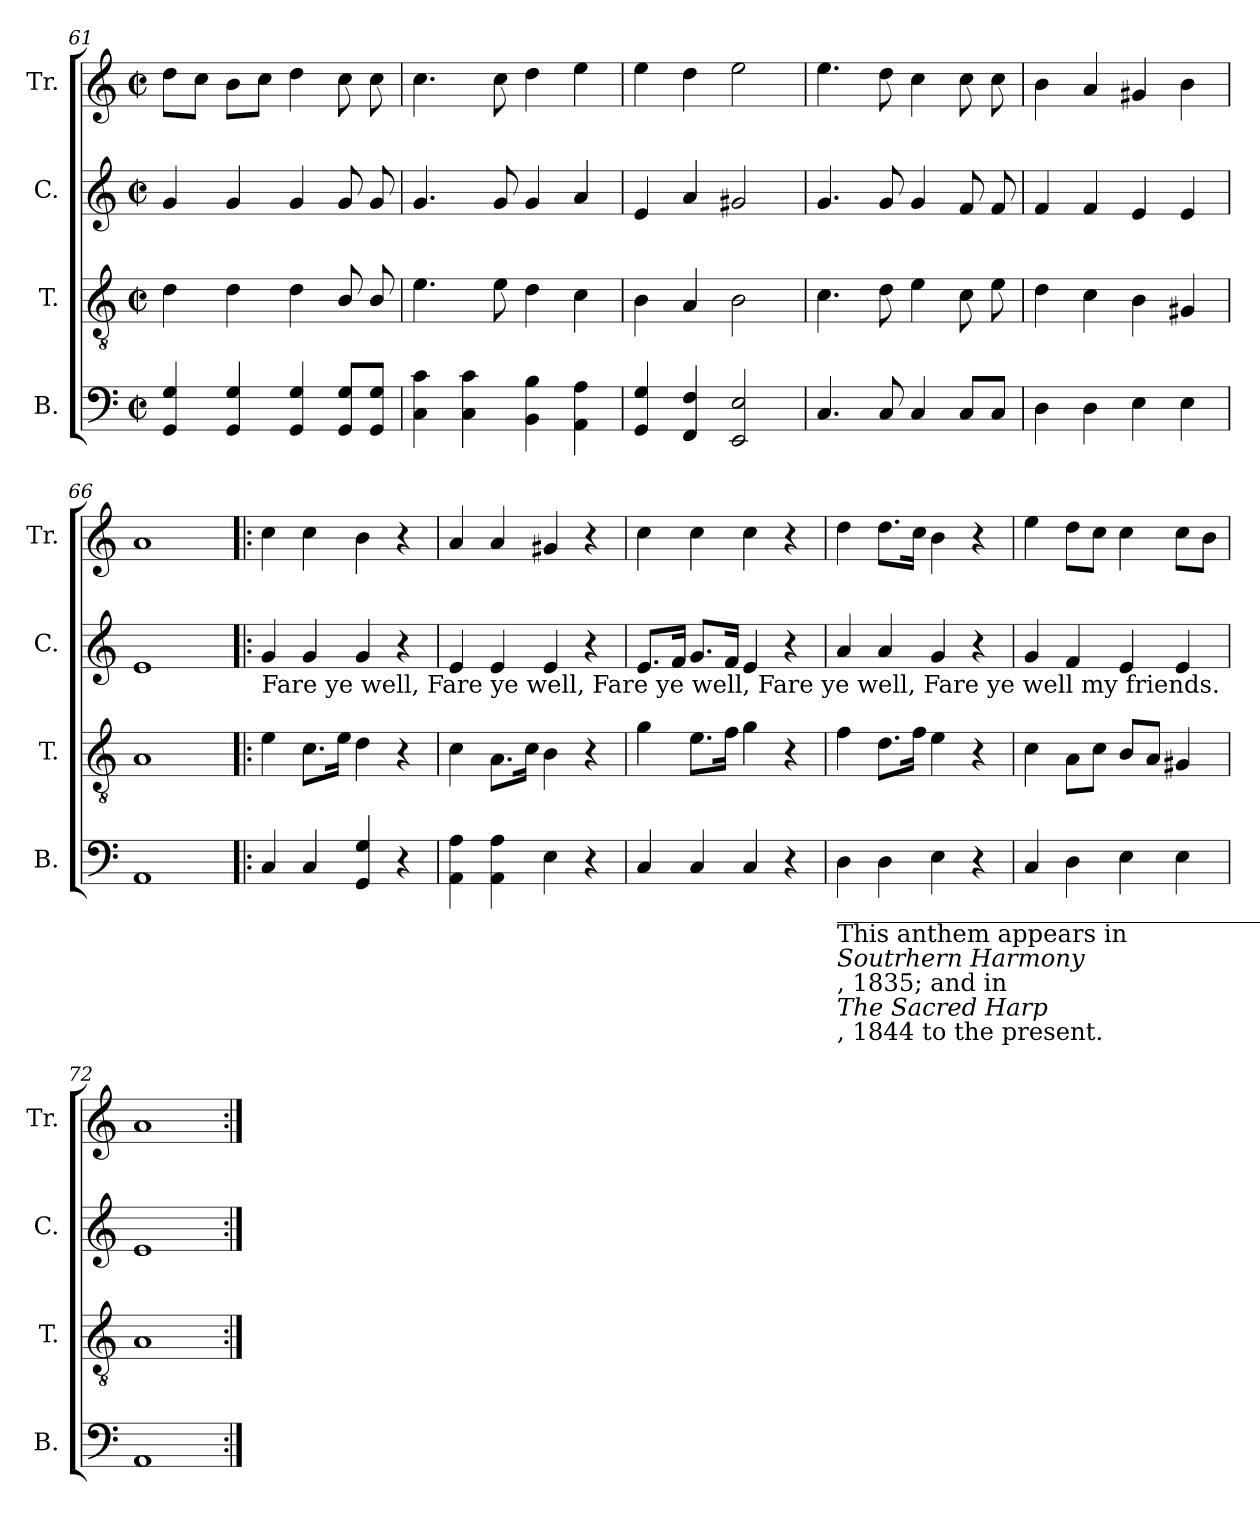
**kern	**kern	**kern	**kern
*part4	*part3	*part2	*part1
*staff4	*staff3	*staff2	*staff1
*I"B.	*I"T.	*I"C.	*I"Tr.
*I'B.	*I'T.	*I'C.	*I'Tr.
*clefF4	*clefGv2	*clefG2	*clefG2
*k[]	*k[]	*k[]	*k[]
*M2/2	*M2/2	*M2/2	*M2/2
*met(c|)	*met(c|)	*met(c|)	*met(c|)
=61	=61	=61	=61
4GG/ 4G/	4d\	4g/	8dd\L
.	.	.	8cc\J
4GG/ 4G/	4d\	4g/	8b\L
.	.	.	8cc\J
4GG/ 4G/	4d\	4g/	4dd\
8GG/ 8G/L	8B/	8g/	8cc\
8GG/ 8G/J	8B/	8g/	8cc\
=62	=62	=62	=62
4C\ 4c\	4.e\	4.g/	4.cc\
4C\ 4c\	.	.	.
.	8e\	8g/	8cc\
4BB\ 4B\	4d\	4g/	4dd\
4AA\ 4A\	4c\	4a/	4ee\
=63	=63	=63	=63
4GG/ 4G/	4B\	4e/	4ee\
4FF/ 4F/	4A/	4a/	4dd\
2EE/ 2E/	2B\	2g#X/	2ee\
=64	=64	=64	=64
4.C/	4.c\	4.g/	4.ee\
8C/	8d\	8g/	8dd\
4C/	4e\	4g/	4cc\
8C/L	8c\	8f/	8cc\
8C/J	8e\	8f/	8cc\
=65	=65	=65	=65
4D\	4d\	4f/	4b\
4D\	4c\	4f/	4a/
4E\	4B\	4e/	4g#X/
4E\	4G#X/	4e/	4b\
=66	=66	=66	=66
1AA	1A	1e	1a
!!LO:LB:g=z
=67!|:	=67!|:	=67!|:	=67!|:
!	!	!LO:TX:b:t=Fare  ye   well,         Fare   ye   well,          Fare    ye     well,          Fare   ye   well,         Fare   ye    well        my     friends.	!
4C/	4e\	4g/	4cc\
4C/	8.c\L	4g/	4cc\
.	16e\Jk	.	.
4GG/ 4G/	4d\	4g/	4b\
4r	4r	4r	4r
=68	=68	=68	=68
4AA\ 4A\	4c\	4e/	4a/
4AA\ 4A\	8.A\L	4e/	4a/
.	16c\Jk	.	.
4E\	4B\	4e/	4g#X/
4r	4r	4r	4r
=69	=69	=69	=69
4C/	4g\	8.e/L	4cc\
.	.	16f/Jk	.
4C/	8.e\L	8.g/L	4cc\
.	16f\Jk	16f/Jk	.
4C/	4g\	4e/	4cc\
4r	4r	4r	4r
=70	=70	=70	=70
!LO:TX:b:t=________________________________________________________	!	!	!
!LO:TX:b:t=This anthem appears in	!	!	!
!LO:TX:b:i:t=Soutrhern Harmony	!	!	!
!LO:TX:b:t=, 1835; and in	!	!	!
!LO:TX:b:i:t=The Sacred Harp	!	!	!
!LO:TX:b:t=, 1844 to the present.	!	!	!
4D\	4f\	4a/	4dd\
4D\	8.d\L	4a/	8.dd\L
.	16f\Jk	.	16cc\Jk
4E\	4e\	4g/	4b\
4r	4r	4r	4r
=71	=71	=71	=71
4C/	4c\	4g/	4ee\
4D\	8A\L	4f/	8dd\L
.	8c\J	.	8cc\J
4E\	8B/L	4e/	4cc\
.	8A/J	.	.
4E\	4G#X/	4e/	8cc\L
.	.	.	8b\J
=72	=72	=72	=72
1AA	1A	1e	1a
=:|!	=:|!	=:|!	=:|!
*-	*-	*-	*-
